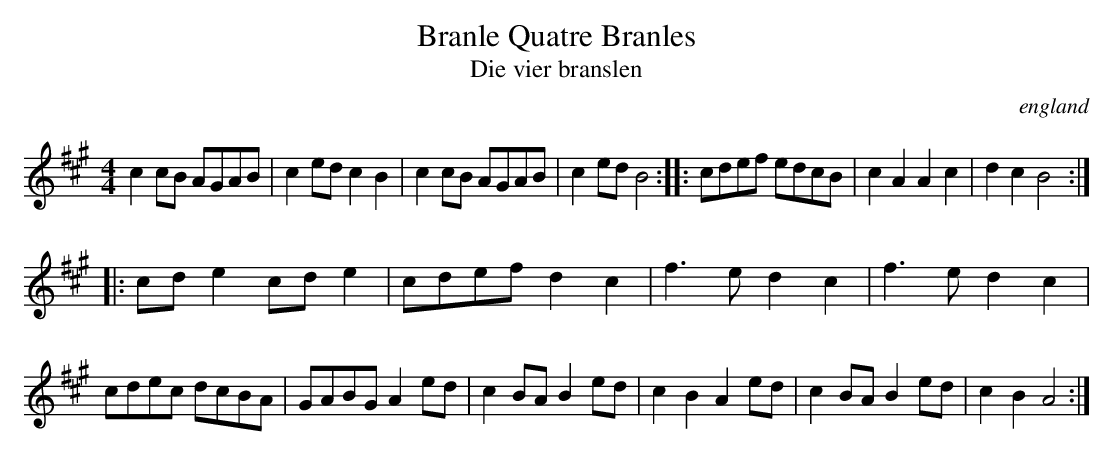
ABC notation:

X:1
T:Branle Quatre Branles
O:england
T:Die vier branslen
M:4/4
K:A
c2cB AGAB|c2ed c2B2|c2cB AGAB|c2ed B4::\
cdef edcB|c2A2 A2c2|d2c2 B4::
cde2 cde2|cdef d2c2|f3e d2c2|f3e d2c2|
cdec dcBA|GABG A2ed|c2BA B2ed|c2B2 A2ed|\
c2BA B2ed|c2B2 A4:|
